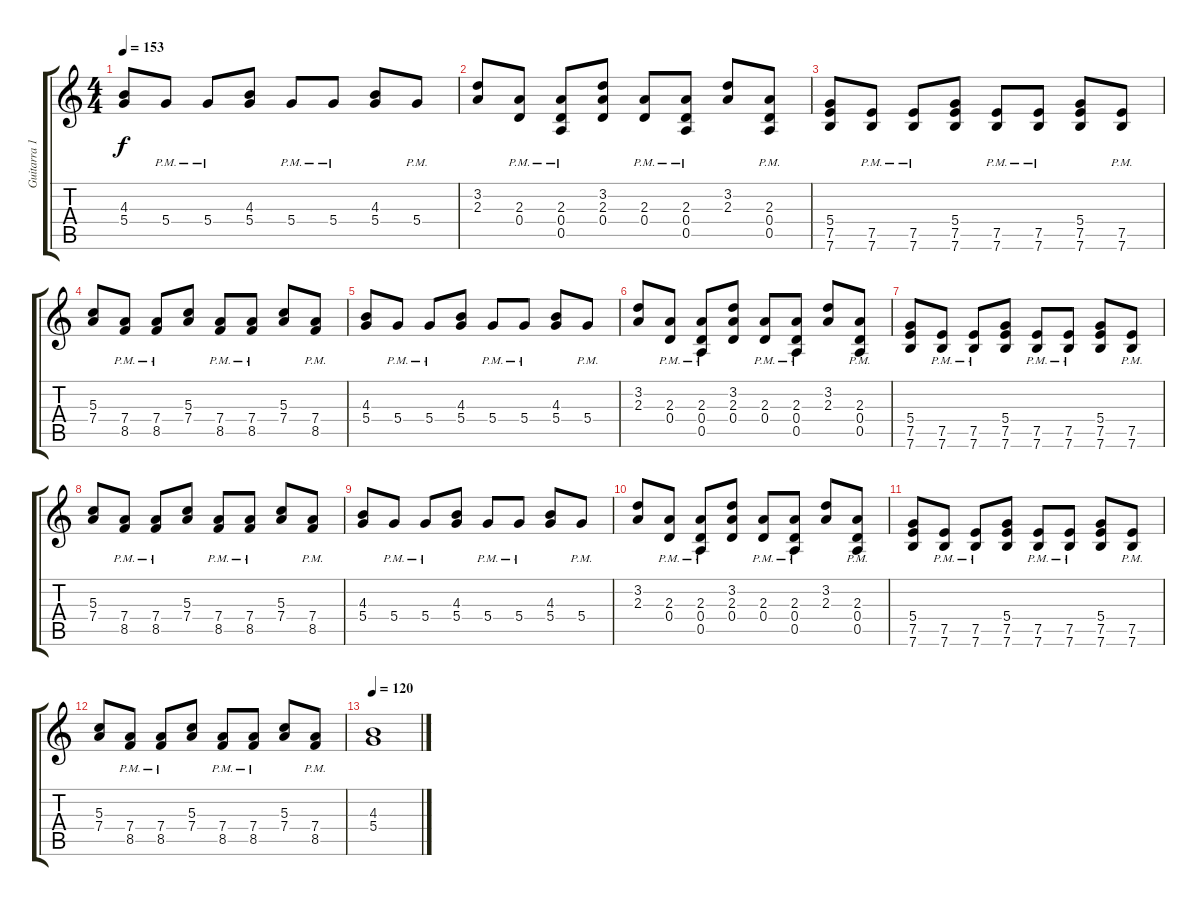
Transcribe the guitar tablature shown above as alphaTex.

\track ("Guitarra 1" "Guitarra 1") {instrument overdrivenguitar}
\staff {score tabs}
\tuning (E4 B3 G3 D3 A2 E2) {hide}
\ts (4 4)
\tempo 153
\clef g2
\ks c
(4.3 5.4).8{dy f} 5.4{pm}.8 5.4{pm}.8 (4.3 5.4).8 5.4{pm}.8 5.4{pm}.8 (4.3 5.4).8 5.4{pm}.8 |
(3.2 2.3).8 (2.3{pm} 0.4{pm}).8 (2.3{pm} 0.4{pm} 0.5{pm}).8 (3.2 2.3 0.4).8 (2.3{pm} 0.4{pm}).8 (2.3{pm} 0.4{pm} 0.5{pm}).8 (3.2 2.3).8 (2.3{pm} 0.4{pm} 0.5{pm}).8 |
(5.4 7.5 7.6).8 (7.5{pm} 7.6{pm}).8 (7.5{pm} 7.6{pm}).8 (5.4 7.5 7.6).8 (7.5{pm} 7.6{pm}).8 (7.5{pm} 7.6{pm}).8 (5.4 7.5 7.6).8 (7.5{pm} 7.6{pm}).8 |
(5.3 7.4).8 (7.4{pm} 8.5{pm}).8 (7.4{pm} 8.5{pm}).8 (5.3 7.4).8 (7.4{pm} 8.5{pm}).8 (7.4{pm} 8.5{pm}).8 (5.3 7.4).8 (7.4{pm} 8.5{pm}).8 |
(4.3 5.4).8 5.4{pm}.8 5.4{pm}.8 (4.3 5.4).8 5.4{pm}.8 5.4{pm}.8 (4.3 5.4).8 5.4{pm}.8 |
(3.2 2.3).8 (2.3{pm} 0.4{pm}).8 (2.3{pm} 0.4{pm} 0.5{pm}).8 (3.2 2.3 0.4).8 (2.3{pm} 0.4{pm}).8 (2.3{pm} 0.4{pm} 0.5{pm}).8 (3.2 2.3).8 (2.3{pm} 0.4{pm} 0.5{pm}).8 |
(5.4 7.5 7.6).8 (7.5{pm} 7.6{pm}).8 (7.5{pm} 7.6{pm}).8 (5.4 7.5 7.6).8 (7.5{pm} 7.6{pm}).8 (7.5{pm} 7.6{pm}).8 (5.4 7.5 7.6).8 (7.5{pm} 7.6{pm}).8 |
(5.3 7.4).8 (7.4{pm} 8.5{pm}).8 (7.4{pm} 8.5{pm}).8 (5.3 7.4).8 (7.4{pm} 8.5{pm}).8 (7.4{pm} 8.5{pm}).8 (5.3 7.4).8 (7.4{pm} 8.5{pm}).8 |
(4.3 5.4).8 5.4{pm}.8 5.4{pm}.8 (4.3 5.4).8 5.4{pm}.8 5.4{pm}.8 (4.3 5.4).8 5.4{pm}.8 |
(3.2 2.3).8 (2.3{pm} 0.4{pm}).8 (2.3{pm} 0.4{pm} 0.5{pm}).8 (3.2 2.3 0.4).8 (2.3{pm} 0.4{pm}).8 (2.3{pm} 0.4{pm} 0.5{pm}).8 (3.2 2.3).8 (2.3{pm} 0.4{pm} 0.5{pm}).8 |
(5.4 7.5 7.6).8 (7.5{pm} 7.6{pm}).8 (7.5{pm} 7.6{pm}).8 (5.4 7.5 7.6).8 (7.5{pm} 7.6{pm}).8 (7.5{pm} 7.6{pm}).8 (5.4 7.5 7.6).8 (7.5{pm} 7.6{pm}).8 |
(5.3 7.4).8 (7.4{pm} 8.5{pm}).8 (7.4{pm} 8.5{pm}).8 (5.3 7.4).8 (7.4{pm} 8.5{pm}).8 (7.4{pm} 8.5{pm}).8 (5.3 7.4).8 (7.4{pm} 8.5{pm}).8 |
\tempo 120
(4.3 5.4).1
